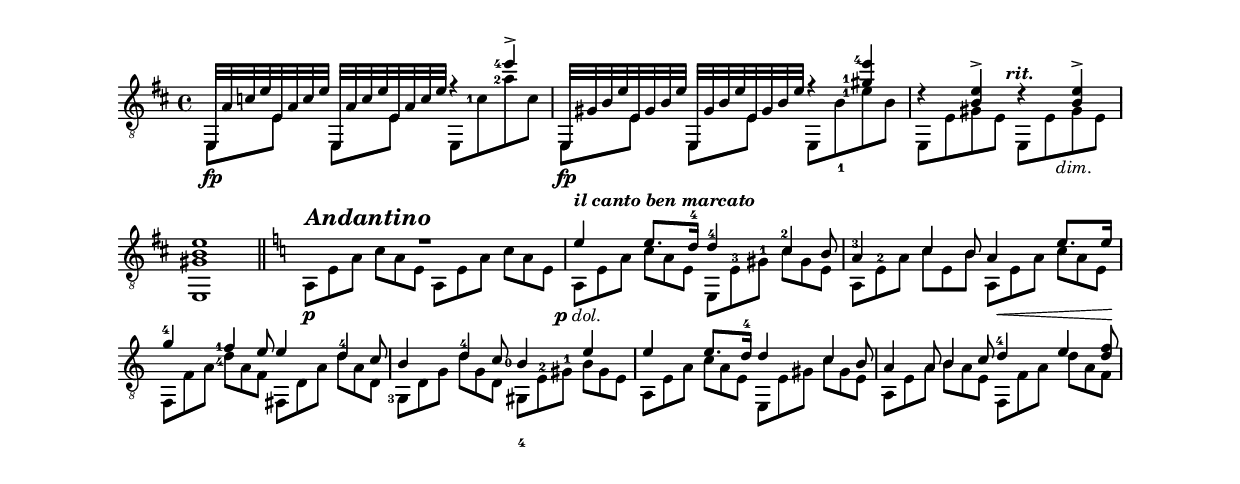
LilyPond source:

% Do not edit this file; it is automatically
% generated from Documentation/snippets/new
% This file is in the public domain.
%% Note: this file works from version 2.13.36
% INSPIRATIONAL HEADER FOR LILYPOND DOCUMENTATION fretted-strings %
% Passage from Johann Kaspar Mertz "Opern Revue, Op. 8, no. 17"   %
% on melodies from Bellini's "Norma"                              %
%*****************************************************************%

\version "2.13.46"

#(set-global-staff-size 15)
\paper {
  line-width = 17\cm
  indent = 0\cm
}

\header {
  lsrtags = "headwords"
  texidoc = ""
  doctitle = "headword"
} % begin verbatim



\layout {
  \context {
    \Score
    \remove "Bar_number_engraver"
    \override PaperColumn #'keep-inside-line = ##t
    \override NonMusicalPaperColumn #'keep-inside-line = ##t
  }
}

%%%% shortcuts
% fingering orientations
sfol = \set fingeringOrientations = #'(left)
sfor = \set fingeringOrientations = #'(right)
sfod = \set fingeringOrientations = #'(down)
sfou = \set fingeringOrientations = #'(up)

% string number orientations
ssnol = \set stringNumberOrientations = #'(left)  %(down right up)
ssnou = \set stringNumberOrientations = #'(up)
ssnod = \set stringNumberOrientations = #'(down)
ssnor = \set stringNumberOrientations = #'(right)

% define fingering offset
FO = #(define-music-function (parser location offsetX offsetY) (number? number?)
#{
  \once \override Voice.Fingering #'extra-offset = #(cons $offsetX $offsetY)
#})

% markups
rit = \markup \center-align { \bold { \italic { " rit." } } }
dimin = \markup \center-align { \italic { " dim." } }
andantino = \markup \left-align { \italic { \bold { \fontsize #2.5 { "Andantino" } } } }
benmarcato = \markup { \italic { \bold { "il canto ben marcato" } } }
pdolce = #(make-dynamic-script (markup #:line (#:dynamic "p" #:normal-text #:italic "dol.")))

%%% THE MUSIC %%%

melody = \relative c {
  \clef "treble_8"
  \key d \major
  \time 4/4
  \voiceOne
  \sfol
  e,32 a' c e
  e, a c e
  e,, a' c e
  e, a c e
  f4\rest <e'-4>4-> | % m. 1

  e,,,32 gis' b e
  e, gis b e
  e,, gis' b e
  e, gis b e
  f4\rest \FO #'0.4 #'0.5 <gis-1 e'-4>4 | % m. 2

  d4\rest <b e>-> d4\rest^\rit <b e>4-> | % m. 3
  <gis b e>1 | % m. 4

  \bar "||"
  \key a \minor
  R1 % m. 5

  e'4^\benmarcato e8. d16-4
  d4-4 \times 2/3 { \sfou \FO #'-0.3 #'0.6 <c-2>4 b8 } | % end of m. 6

  \FO #'-0.3 #'0.3
  <a-3>4 \times 2/3 { c4 b8 } a4 e'8. e16 | % m. 7

  \FO #'-0.3 #'0.3
  <g-4>4 \times 2/3 { \sfol \FO #'0.3 #'0.0 <f-1>4 e8 } e4  % beg of m. 8
  \times 2/3 { \sfou <d-4>4 c8 } | % end of m. 8

  b4 \times 2/3 { d4-4 c8 } \sfou \FO #'-1.7 #'-1.5 <b-0>4 e | % end of m. 9

  e4 e8. d16-4 d4 \times 2/3 { c4 b8 } | % m. 10

  \times 2/3 { a4 a8 b4 c8 } % beg of m. 11
  \sfou \FO #'-0.3 #'0.3
  <d-4>4^\< \times 2/3 { e4 <d f>8\! } | % end of m. 11
}

bass = \relative c {
  \key d \major
  \time 4/4
  \voiceTwo

  e,8\fp[ e'] e,[ e'] e, \sfol <c''-1> <a'-2> c, | % m. 1

  e,,8\fp[ e'] e,[ e'] e, \sfod \FO #'0.2 #'-0.2 <b''-1>  % beg m. 2
  \sfol \FO #'0.3 #'0.0 <e-1> b | % end m. 2

  e,,8 e' gis e e, e' gis_\dimin e | % m. 3

  e,1 | % m. 4

  %% new section starts here in A minor
  \set Score.beamExceptions = #'()
  \once \override TextScript #'staff-padding = #1.7
  \times 2/3 { a8\p^\andantino e' a c a e a, e' a c a e } | % m. 5

  \times 2/3 { a,8\pdolce e' a c a e } % beg m. 6
  \times 2/3 { e,8 \sfou <e'-3> <gis-1> c gis e } | % end m. 6

  \times 2/3 { a,8 <e'-2> a c e, b' a, e' a c a e } | % m. 7

  \times 2/3 { f,8 f' a \sfol \FO #'0.3 #'-0.5 <d-4> a f fis, d' a' d a d, } | % m. 8

  \times 2/3 { <g,-3>8 d' g d' g, d % beg m. 9
    \sfod \FO #'0.0 #'-2.0 <gis,-4> \sfou <e'-2> <gis-1> b gis e } | % end m. 9

  \times 2/3 { a,8 e' a c a e e, e' gis c gis e } | % m. 10

  \times 2/3 { a,8 e' a b a e f, f' a d a f } | % m. 11
}

\score {
  \new Staff = "guitar" <<
    \context Voice = "upper" { \melody }
    \context Voice = "lower" { \bass }
  >>
  \layout {
    \context {
      \Score
      \override Fingering #'staff-padding = #'()
      \override TupletNumber #'stencil = ##f
      \override TupletBracket #'bracket-visibility = ##f
    }
  }
  \midi { }
}
